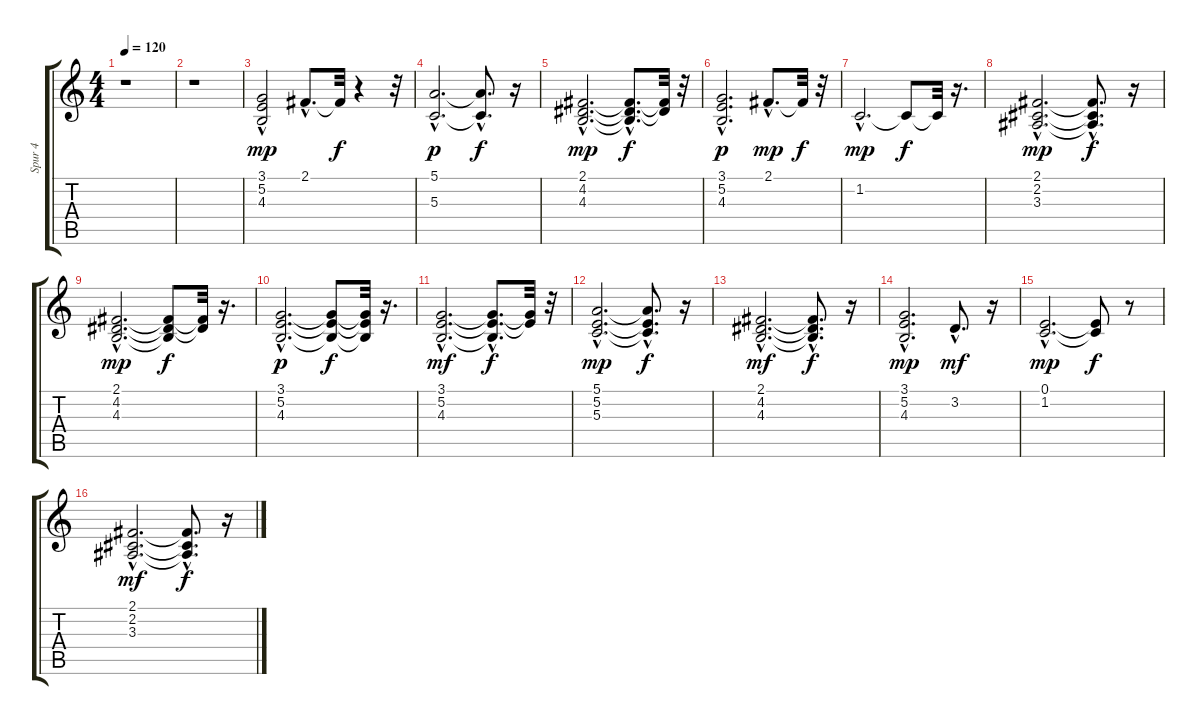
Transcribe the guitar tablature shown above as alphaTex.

\track ("Spur 4" "Spur 4") {instrument pad5bowed}
\staff {score tabs}
\tuning (E4 B3 G3 D3 A2 E2) {hide}
\ts (4 4)
\tempo 120
\clef g2
\ks c
r.1{dy mp instrument pad5bowed} |
r.1 |
(3.1 5.2 4.3{hac}).2{instrument fx7echoes} 2.1{hac}.8{d} 2.1{t}.32{dy f} r.4 r.32 |
(5.1{hac} 5.3{hac}).2{d dy p} (5.1{hac t} 5.3{t}).8{d dy f} r.16 |
(2.1{hac} 4.2{hac} 4.3{hac}).2{d dy mp} (2.1{hac t} 4.2{hac t} 4.3{hac t}).8{d dy f} (2.1{t} 4.2{t}).32 r.32 |
(3.1 5.2 4.3{hac}).2{d dy p} 2.1{hac}.8{d dy mp} 2.1{t}.32{dy f} r.32 |
1.2{hac}.2{d dy mp} 1.2{t}.8{dy f} 1.2{t}.32 r.16{d} |
(2.1{hac} 2.2{hac} 3.3{hac}).2{d dy mp} (2.1{hac t} 2.2{hac t} 3.3{hac t}).8{d dy f} r.16 |
(2.1{hac} 4.2{hac} 4.3{hac}).2{d dy mp} (2.1{t} 4.2{t} 4.3{t}).8{dy f} (2.1{t} 4.2{t}).32 r.16{d} |
(3.1{hac} 5.2{hac} 4.3{hac}).2{d dy p} (3.1{t} 5.2{t} 4.3{t}).8{dy f} (3.1{t} 5.2{t} 4.3{t}).32 r.16{d} |
(3.1{hac} 5.2{hac} 4.3{hac}).2{d dy mf} (3.1{hac t} 5.2{hac t} 4.3{hac t}).8{d dy f} (3.1{t} 5.2{t}).32 r.32 |
(5.1{hac} 5.2{hac} 5.3{hac}).2{d dy mp} (5.1{hac t} 5.2{hac t} 5.3{hac t}).8{d dy f} r.16 |
(2.1{hac} 4.2{hac} 4.3{hac}).2{d dy mf} (2.1{hac t} 4.2{hac t} 4.3{hac t}).8{d dy f} r.16 |
(3.1 5.2{hac} 4.3).2{d dy mp} 3.2{hac}.8{d dy mf} r.16 |
(0.1{hac} 1.2{hac}).2{d dy mp} (0.1{t} 1.2{t}).8{dy f} r.8 |
(2.1{hac} 2.2{hac} 3.3{hac}).2{d dy mf} (2.1{hac t} 2.2{hac t} 3.3{hac t}).8{d dy f} r.16
